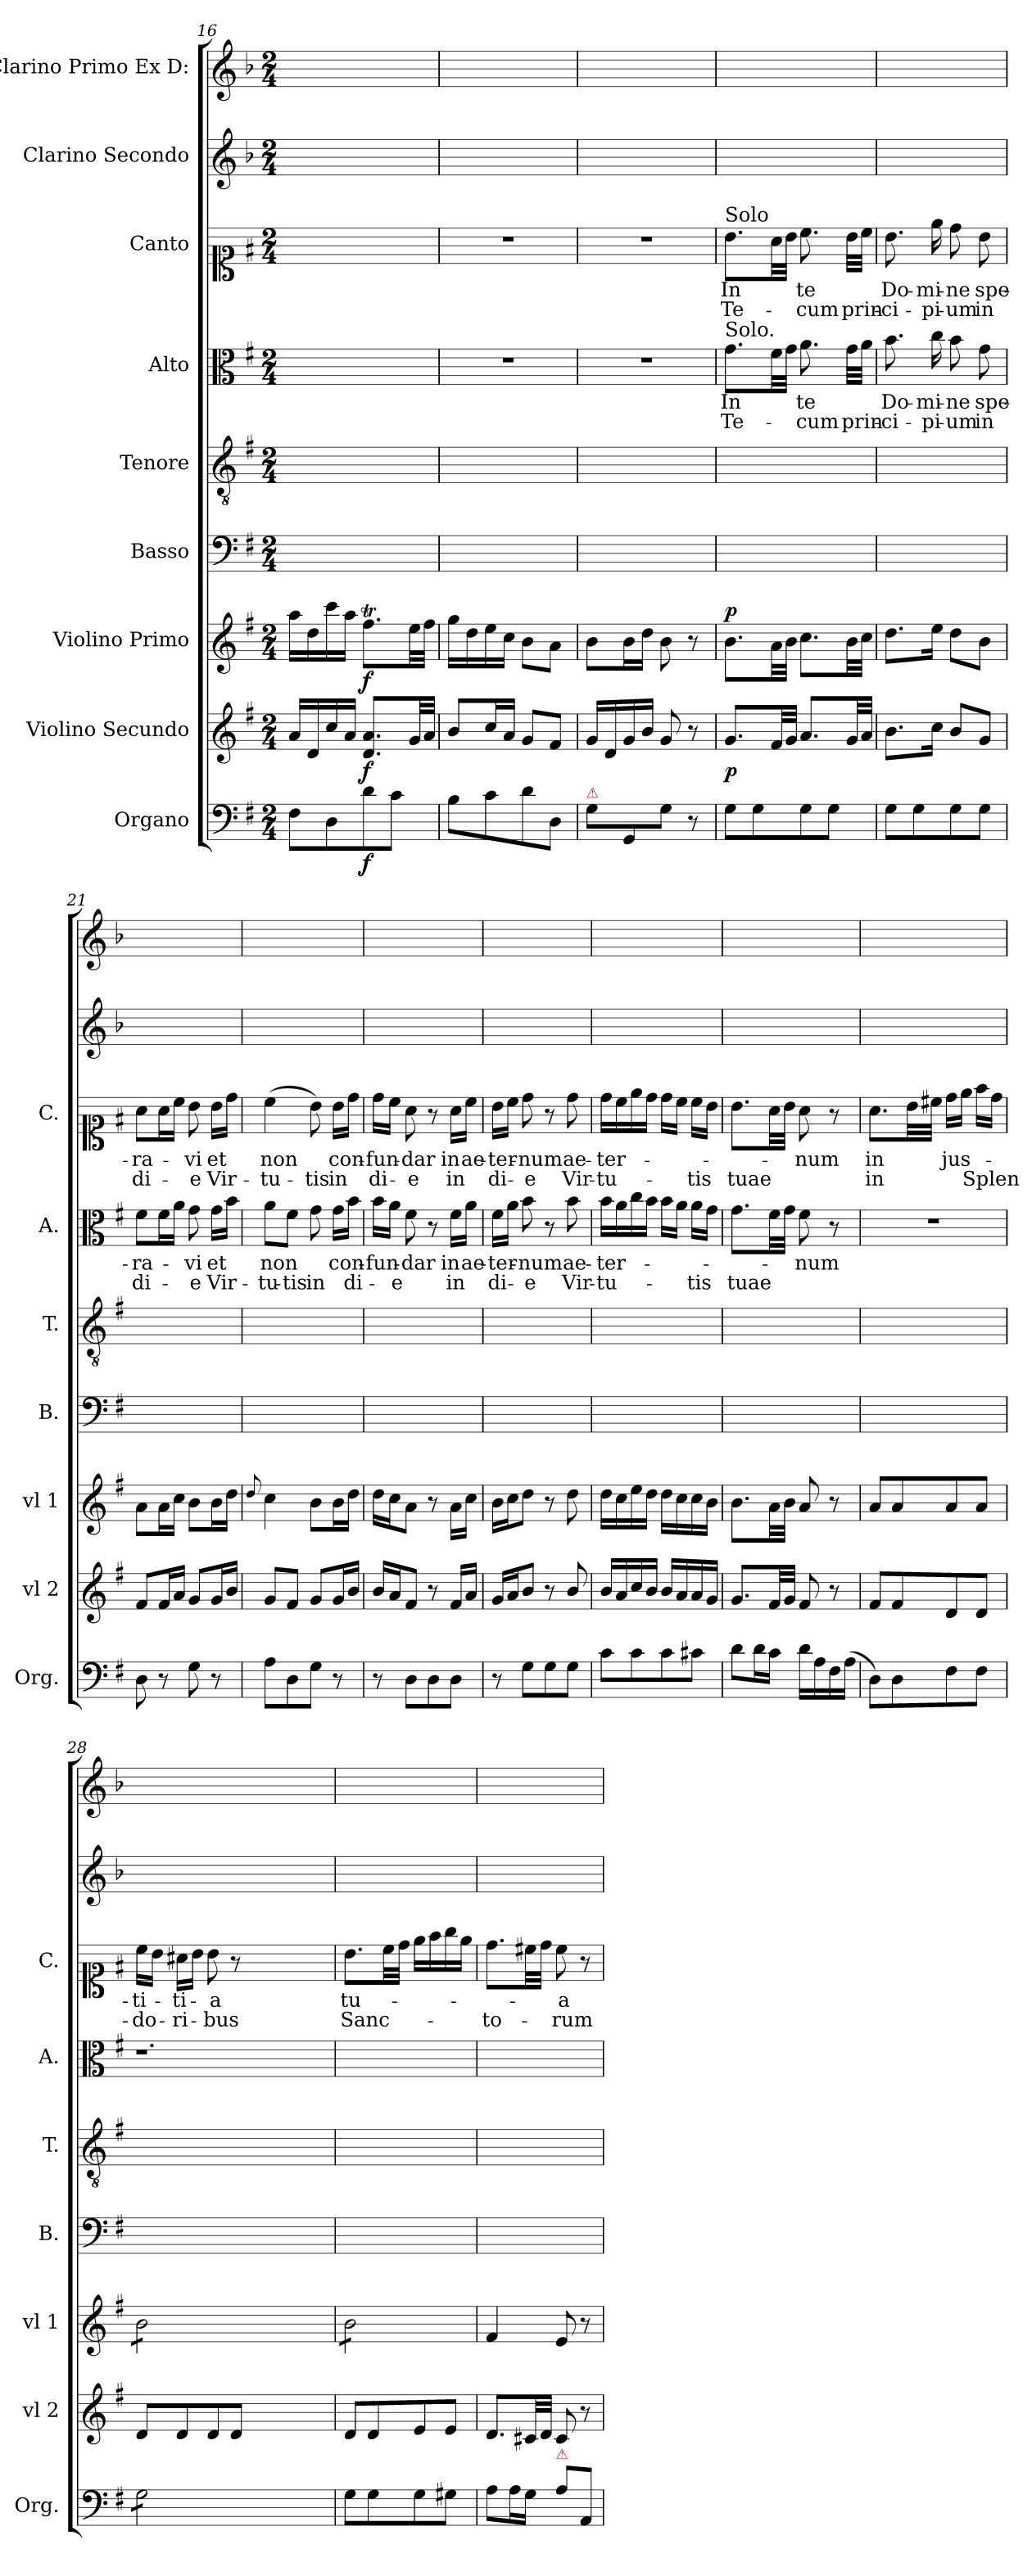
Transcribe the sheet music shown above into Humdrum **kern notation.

**kern	**dynam	**kern	**dynam	**kern	**dynam	**kern	**kern	**kern	**text	**text	**kern	**text	**text	**kern	**kern
*part9	*part9	*part8	*part8	*part7	*part7	*part6	*part5	*part4	*part4	*part4	*part3	*part3	*part3	*part2	*part1
*staff9	*staff9	*staff8	*staff8	*staff7	*staff7	*staff6	*staff5	*staff4	*staff4	*staff4	*staff3	*staff3	*staff3	*staff2	*staff1
*I"Organo	*	*I"Violino Secundo	*	*I"Violino Primo	*	*I"Basso	*I"Tenore	*I"Alto	*	*	*I"Canto	*	*	*I"Clarino Secondo	*I"Clarino Primo Ex D:
*I'Org.	*	*I'vl 2	*	*I'vl 1	*	*I'B.	*I'T.	*I'A.	*	*	*I'C.	*	*	*	*
*clefF4	*	*clefG2	*	*clefG2	*	*clefF4	*clefGv2	*clefC3	*	*	*clefC1	*	*	*clefG2	*clefG2
*	*	*	*	*	*	*	*	*	*	*	*	*	*	*ITrd-1c-2	*ITrd-1c-2
*k[f#]	*	*k[f#]	*	*k[f#]	*	*k[f#]	*k[f#]	*k[f#]	*	*	*k[f#]	*	*	*k[f#]	*k[f#]
*G:	*	*G:	*	*G:	*	*G:	*G:	*G:	*	*	*G:	*	*	*G:	*G:
*M2/4	*	*M2/4	*	*M2/4	*	*M2/4	*M2/4	*M2/4	*	*	*M2/4	*	*	*M2/4	*M2/4
=16	=16	=16	=16	=16	=16	=16	=16	=16	=16	=16	=16	=16	=16	=16	=16
8F#\L	.	16a/LL	.	16aa\LL	.	2ryy	2ryy	2ryy	.	.	2ryy	.	.	2ryy	2ryy
.	.	16d/	.	16dd\	.	.	.	.	.	.	.	.	.	.	.
8D\	.	16cc/	.	16ccc\	.	.	.	.	.	.	.	.	.	.	.
.	.	16a/JJ	.	16aa\JJ	.	.	.	.	.	.	.	.	.	.	.
!	!LO:DY:b	!	!	!	!LO:DY:b	!	!	!	!	!	!	!	!	!	!
8d\	f	8.d/ 8.a/L	f	8.ff#t\L	f	.	.	.	.	.	.	.	.	.	.
8c\J	.	.	.	.	.	.	.	.	.	.	.	.	.	.	.
.	.	32g/LL	.	32ee\LL	.	.	.	.	.	.	.	.	.	.	.
.	.	32a/JJJ	.	32ff#\JJJ	.	.	.	.	.	.	.	.	.	.	.
=17	=17	=17	=17	=17	=17	=17	=17	=17	=17	=17	=17	=17	=17	=17	=17
8B\L	.	8b/L	.	16gg\LL	.	2ryy	2ryy	2r	.	.	2r	.	.	2ryy	2ryy
.	.	.	.	16dd\	.	.	.	.	.	.	.	.	.	.	.
8c\	.	16cc/L	.	16ee\	.	.	.	.	.	.	.	.	.	.	.
.	.	16a/JJ	.	16cc\JJ	.	.	.	.	.	.	.	.	.	.	.
8d\	.	8g/L	.	8b\L	.	.	.	.	.	.	.	.	.	.	.
8D\J	.	8f#/J	.	8a\J	.	.	.	.	.	.	.	.	.	.	.
=18	=18	=18	=18	=18	=18	=18	=18	=18	=18	=18	=18	=18	=18	=18	=18
!LO:TX:a:color=crimson:t=⚠	!	!	!	!	!	!	!	!	!	!	!	!	!	!	!
8G\L	.	16g/LL	.	8b\L	.	2ryy	2ryy	2r	.	.	2r	.	.	2ryy	2ryy
.	.	16d/	.	.	.	.	.	.	.	.	.	.	.	.	.
8GG/	.	16g/	.	16b\L	.	.	.	.	.	.	.	.	.	.	.
.	.	16b/JJ	.	16dd\JJ	.	.	.	.	.	.	.	.	.	.	.
8G\J	.	8g/	.	8b\	.	.	.	.	.	.	.	.	.	.	.
8r	.	8r	.	8r	.	.	.	.	.	.	.	.	.	.	.
=19	=19	=19	=19	=19	=19	=19	=19	=19	=19	=19	=19	=19	=19	=19	=19
!	!	!	!	!	!	!	!	!	!	!	!LO:TX:a:t=Solo	!	!	!	!
!	!	!	!	!	!	!	!	!LO:TX:a:t=Solo.	!	!	!	!	!	!	!
!	!LO:DY:a:rj	!	!	!	!LO:DY:a	!	!	!	!	!	!	!	!	!	!
8G\L	p&colon;	8.g/L	p	8.b\L	p	2ryy	2ryy	8.g\L	In	Te-	8.b\L	In	Te-	2ryy	2ryy
8G\	.	.	.	.	.	.	.	.	.	.	.	.	.	.	.
.	.	32f#/LL	.	32a\LL	.	.	.	32f#\LL	.	.	32a\LL	.	.	.	.
.	.	32g/JJJ	.	32b\JJJ	.	.	.	32g\JJJ	.	.	32b\JJJ	.	.	.	.
8G\	.	8.a/L	.	8.cc\L	.	.	.	8.a\	te	-cum	8.cc\	te	-cum	.	.
8G\J	.	.	.	.	.	.	.	.	.	.	.	.	.	.	.
.	.	32g/LL	.	32b\LL	.	.	.	32g\LLL	.	prin-	32b\LLL	.	prin-	.	.
.	.	32a/JJJ	.	32cc\JJJ	.	.	.	32a\JJJ	.	.	32cc\JJJ	.	.	.	.
=20	=20	=20	=20	=20	=20	=20	=20	=20	=20	=20	=20	=20	=20	=20	=20
8G\L	.	8.b\L	.	8.dd\L	.	2ryy	2ryy	8.b\	Do-	-ci-	8.b\	Do-	-ci-	2ryy	2ryy
8G\	.	.	.	.	.	.	.	.	.	.	.	.	.	.	.
.	.	16cc\Jk	.	16ee\Jk	.	.	.	16cc\	-mi-	-pi-	16ee\	-mi-	-pi-	.	.
8G\	.	8b/L	.	8dd\L	.	.	.	8b\	-ne	-um	8dd\	-ne	-um	.	.
8G\J	.	8g/J	.	8b\J	.	.	.	8g\	spe-	in	8b\	spe-	in	.	.
=21	=21	=21	=21	=21	=21	=21	=21	=21	=21	=21	=21	=21	=21	=21	=21
8D\	.	8f#/L	.	8a\L	.	2ryy	2ryy	8f#\L	-ra-	di-	8a\L	-ra-	di-	2ryy	2ryy
8r	.	16f#/L	.	16a\L	.	.	.	16f#\L	.	.	16a\L	.	.	.	.
.	.	16a/JJ	.	16cc\JJ	.	.	.	16a\JJ	.	.	16cc\JJ	.	.	.	.
8G\	.	8g/L	.	8b\L	.	.	.	8g\	-vi	-e	8b\	-vi	-e	.	.
8r	.	16g/L	.	16b\L	.	.	.	16g\LL	et	Vir-	16b\LL	et	Vir-	.	.
.	.	16b/JJ	.	16dd\JJ	.	.	.	16b\JJ	.	.	16dd\JJ	.	.	.	.
=22	=22	=22	=22	=22	=22	=22	=22	=22	=22	=22	=22	=22	=22	=22	=22
.	.	.	.	8qqdd/	.	.	.	.	.	.	.	.	.	.	.
8A\L	.	8g/L	.	4cc\	.	2ryy	2ryy	8a\L	non	-tu-	(4cc\	non	-tu-	2ryy	2ryy
8D\	.	8f#/J	.	.	.	.	.	8f#\J	.	-tis	.	.	.	.	.
8G\J	.	8g/L	.	8b\L	.	.	.	8g\	.	in	8b\)	.	-tis	.	.
8r	.	16g/L	.	16b\L	.	.	.	16g\LL	con-	.	16b\LL	con-	in	.	.
.	.	16b/JJ	.	16dd\JJ	.	.	.	16b\JJ	.	di-	16dd\JJ	.	.	.	.
=23	=23	=23	=23	=23	=23	=23	=23	=23	=23	=23	=23	=23	=23	=23	=23
8r	.	16b/LL	.	16dd\LL	.	2ryy	2ryy	16b\LL	-fun-	.	16dd\LL	-fun-	di-	2ryy	2ryy
.	.	16a/J	.	16cc\J	.	.	.	16a\JJ	.	-e	16cc\JJ	.	.	.	.
8D\L	.	8f#/J	.	8a\J	.	.	.	8f#\	-dar	.	8a\	-dar	-e	.	.
8D\	.	8r	.	8r	.	.	.	8r	.	.	8r	.	.	.	.
!	!	!	!	!	!	!	!	!	!	!LO:LY:i	!	!	!LO:LY:i	!	!
8D\J	.	16f#/LL	.	16a\LL	.	.	.	16f#\LL	in	in	16a\LL	in	in	.	.
.	.	16a/JJ	.	16cc\JJ	.	.	.	16a\JJ	ae-	.	16cc\JJ	ae-	.	.	.
=24	=24	=24	=24	=24	=24	=24	=24	=24	=24	=24	=24	=24	=24	=24	=24
!	!	!	!	!	!	!	!	!	!	!LO:LY:i	!	!	!LO:LY:i	!	!
8r	.	16g/LL	.	16b\LL	.	2ryy	2ryy	16f#\LL	-ter-	di-	16b\LL	-ter-	di-	2ryy	2ryy
.	.	16a/J	.	16cc\J	.	.	.	16a\JJ	.	.	16cc\JJ	.	.	.	.
!	!	!	!	!	!	!	!	!	!	!LO:LY:i	!	!	!LO:LY:i	!	!
8G\L	.	8b/J	.	8dd\J	.	.	.	8b\	-num	-e	8dd\	-num	-e	.	.
8G\	.	8r	.	8r	.	.	.	8r	.	.	8r	.	.	.	.
8G\J	.	8b/	.	8dd\	.	.	.	8b\	ae-	Vir-	8dd\	ae-	Vir-	.	.
=25	=25	=25	=25	=25	=25	=25	=25	=25	=25	=25	=25	=25	=25	=25	=25
8c\L	.	16b/LL	.	16dd\LL	.	2ryy	2ryy	16b\LL	-ter-	-tu-	16dd\LL	-ter-	-tu-	2ryy	2ryy
.	.	16a/	.	16cc\	.	.	.	16a\	.	.	16cc\	.	.	.	.
8c\	.	16cc/	.	16ee\	.	.	.	16cc\	.	.	16ee\	.	.	.	.
.	.	16b/JJ	.	16dd\JJ	.	.	.	16b\JJ	.	.	16dd\JJ	.	.	.	.
8c\	.	16b/LL	.	16dd\LL	.	.	.	16b\LL	.	.	16dd\LL	.	.	.	.
.	.	16a/	.	16cc\	.	.	.	16a\JJ	.	.	16cc\JJ	.	.	.	.
8c#X\J	.	16a/	.	16cc\	.	.	.	16a\LL	.	-tis	16cc\LL	.	-tis	.	.
.	.	16g/JJ	.	16b\JJ	.	.	.	16g\JJ	.	.	16b\JJ	.	.	.	.
=26	=26	=26	=26	=26	=26	=26	=26	=26	=26	=26	=26	=26	=26	=26	=26
8d\L	.	8.g/L	.	8.b\L	.	2ryy	2ryy	8.g\L	.	tuae	8.b\L	.	tuae	2ryy	2ryy
16d\L	.	.	.	.	.	.	.	.	.	.	.	.	.	.	.
16c\JJ	.	32f#/LL	.	32a\LL	.	.	.	32f#\LL	.	.	32a\LL	.	.	.	.
.	.	32g/JJJ	.	32b\JJJ	.	.	.	32g\JJJ	.	.	32b\JJJ	.	.	.	.
16d\LL	.	8f#/	.	8a/	.	.	.	8f#\	-num	.	8a\	-num	.	.	.
16A\	.	.	.	.	.	.	.	.	.	.	.	.	.	.	.
16F#\	.	8r	.	8r	.	.	.	8r	.	.	8r	.	.	.	.
(16A\JJ	.	.	.	.	.	.	.	.	.	.	.	.	.	.	.
=27	=27	=27	=27	=27	=27	=27	=27	=27	=27	=27	=27	=27	=27	=27	=27
8D\L)	.	8f#/L	.	8a/L	.	2ryy	2ryy	2r	.	.	8.a\L	in	in	2ryy	2ryy
8D\	.	8f#/	.	8a/	.	.	.	.	.	.	.	.	.	.	.
.	.	.	.	.	.	.	.	.	.	.	32b\LL	.	.	.	.
.	.	.	.	.	.	.	.	.	.	.	32cc#X\JJJ	.	.	.	.
8F#\	.	8d/	.	8a/	.	.	.	.	.	.	16dd\LL	jus-	.	.	.
.	.	.	.	.	.	.	.	.	.	.	16ee\JJ	.	.	.	.
8F#\J	.	8d/J	.	8a/J	.	.	.	.	.	.	16ff#\LL	.	Splen-	.	.
.	.	.	.	.	.	.	.	.	.	.	16dd\JJ	.	.	.	.
=28	=28	=28	=28	=28	=28	=28	=28	=28	=28	=28	=28	=28	=28	=28	=28
*tremolo	*	*	*	*	*	*	*	*	*	*	*	*	*	*	*
*	*	*	*	*tremolo	*	*	*	*	*	*	*	*	*	*	*
8G\L	.	8d/L	.	8b\L	.	2ryy	2ryy	1.r	.	.	16cc\LL	-ti-	-do-	2ryy	2ryy
.	.	.	.	.	.	.	.	.	.	.	16b\JJ	.	.	.	.
8G\	.	8d/	.	8b\	.	.	.	.	.	.	16a#X\LL	-ti-	-ri-	.	.
.	.	.	.	.	.	.	.	.	.	.	16b\JJ	.	.	.	.
8G\	.	8d/	.	8b\	.	.	.	.	.	.	8b\	-a	-bus	.	.
8G\J	.	8d/J	.	8b\J	.	.	.	.	.	.	8r	.	.	.	.
*Xtremolo	*	*	*	*	*	*	*	*	*	*	*	*	*	*	*
1ryy	.	1ryy	.	1ryy	.	1ryy	1ryy	.	.	.	1ryy	.	.	1ryy	1ryy
=29	=29	=29	=29	=29	=29	=29	=29	=29	=29	=29	=29	=29	=29	=29	=29
8G\L	.	8d/L	.	8b\L	.	2ryy	2ryy	2ryy	.	.	8.b\L	tu-	Sanc-	2ryy	2ryy
8G\	.	8d/	.	8b\	.	.	.	.	.	.	.	.	.	.	.
.	.	.	.	.	.	.	.	.	.	.	32cc\LL	.	.	.	.
.	.	.	.	.	.	.	.	.	.	.	32dd\JJJ	.	.	.	.
8G\	.	8e/	.	8b\	.	.	.	.	.	.	16ee\LL	.	.	.	.
.	.	.	.	.	.	.	.	.	.	.	16ff#\	.	.	.	.
8G#X\J	.	8e/J	.	8b\J	.	.	.	.	.	.	16gg\	.	.	.	.
*	*	*	*	*Xtremolo	*	*	*	*	*	*	*	*	*	*	*
.	.	.	.	.	.	.	.	.	.	.	16ee\JJ	.	.	.	.
=30	=30	=30	=30	=30	=30	=30	=30	=30	=30	=30	=30	=30	=30	=30	=30
8A\L	.	8.d/L	.	4f#/	.	2ryy	2ryy	2ryy	.	.	8.dd\L	.	-to-	2ryy	2ryy
16A\L	.	.	.	.	.	.	.	.	.	.	.	.	.	.	.
16G\JJ	.	32c#X/LL	.	.	.	.	.	.	.	.	32cc#X\LL	.	.	.	.
.	.	32d/JJJ	.	.	.	.	.	.	.	.	32dd\JJJ	.	.	.	.
!LO:TX:a:color=crimson:t=⚠	!	!	!	!	!	!	!	!	!	!	!	!	!	!	!
8A\L	.	8c#/	.	8e/	.	.	.	.	.	.	8cc#\	-a	-rum	.	.
8AA/J	.	8r	.	8r	.	.	.	.	.	.	8r	.	.	.	.
=	=	=	=	=	=	=	=	=	=	=	=	=	=	=	=
*-	*-	*-	*-	*-	*-	*-	*-	*-	*-	*-	*-	*-	*-	*-	*-
